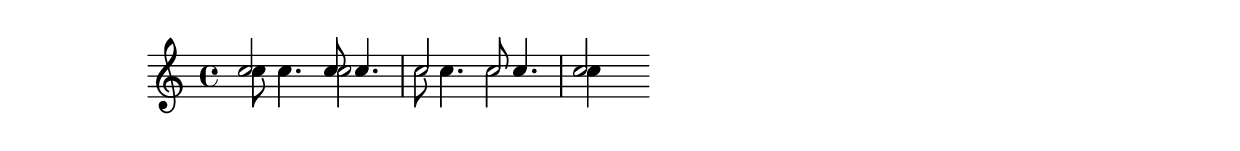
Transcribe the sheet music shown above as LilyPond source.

\version "2.3.17"
\header {
    texidoc =

    "If @code{merge-differently-headed} is enabled, then
open note heads may be merged with black noteheads, but only
if the black note heads are from 8th or shorter notes.
"
    
}

\paper { raggedright= ##t }


\score {
    \context Staff  \relative c'' <<
	{
	    c2 c8 c4.
	    
	    \override Staff.NoteCollision  #'merge-differently-headed = ##t
	    c2 c8 c4.
	    c2
	}\\
	{
	    c8 c4. c2
	    
	    c8 c4. c2
	    c4
	}
    >>
}
